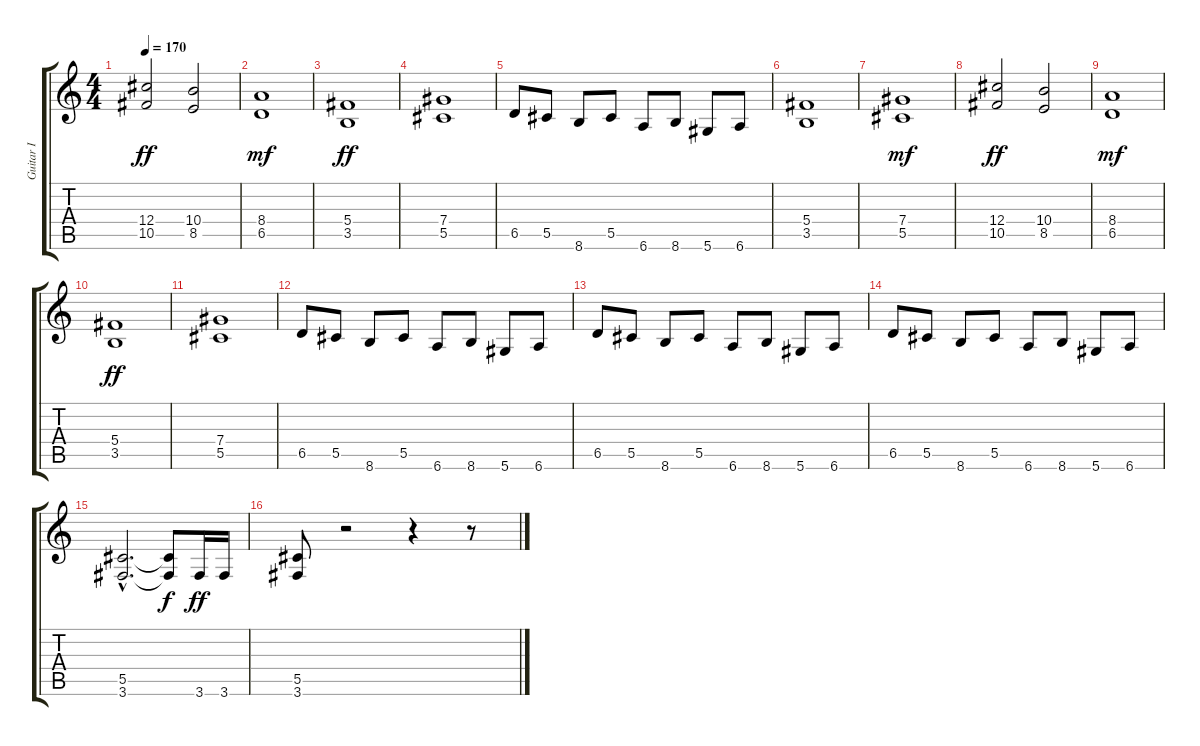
\track ("Guitar I" "Guitar I") {instrument distortionguitar}
\staff {score tabs}
\tuning (Eb4 Bb3 Gb3 Db3 Ab2 Eb2) {hide}
\ts (4 4)
\tempo 170
\clef g2
\ks c
(12.4 10.5).2{dy ff} (10.4 8.5).2 |
(8.4 6.5).1{dy mf} |
(5.4 3.5).1{dy ff} |
(7.4 5.5).1 |
6.5.8 5.5.8 8.6.8 5.5.8 6.6.8 8.6.8 5.6.8 6.6.8 |
(5.4 3.5).1 |
(7.4 5.5).1{dy mf} |
(12.4 10.5).2{dy ff} (10.4 8.5).2 |
(8.4 6.5).1{dy mf} |
(5.4 3.5).1{dy ff} |
(7.4 5.5).1 |
6.5.8 5.5.8 8.6.8 5.5.8 6.6.8 8.6.8 5.6.8 6.6.8 |
6.5.8 5.5.8 8.6.8 5.5.8 6.6.8 8.6.8 5.6.8 6.6.8 |
6.5.8 5.5.8 8.6.8 5.5.8 6.6.8 8.6.8 5.6.8 6.6.8 |
(5.5{hac} 3.6{hac}).2{d} (5.5{t} 3.6{t}).8{dy f} 3.6.16{dy ff} 3.6.16 |
(5.5 3.6).8 r.2 r.4 r.8
